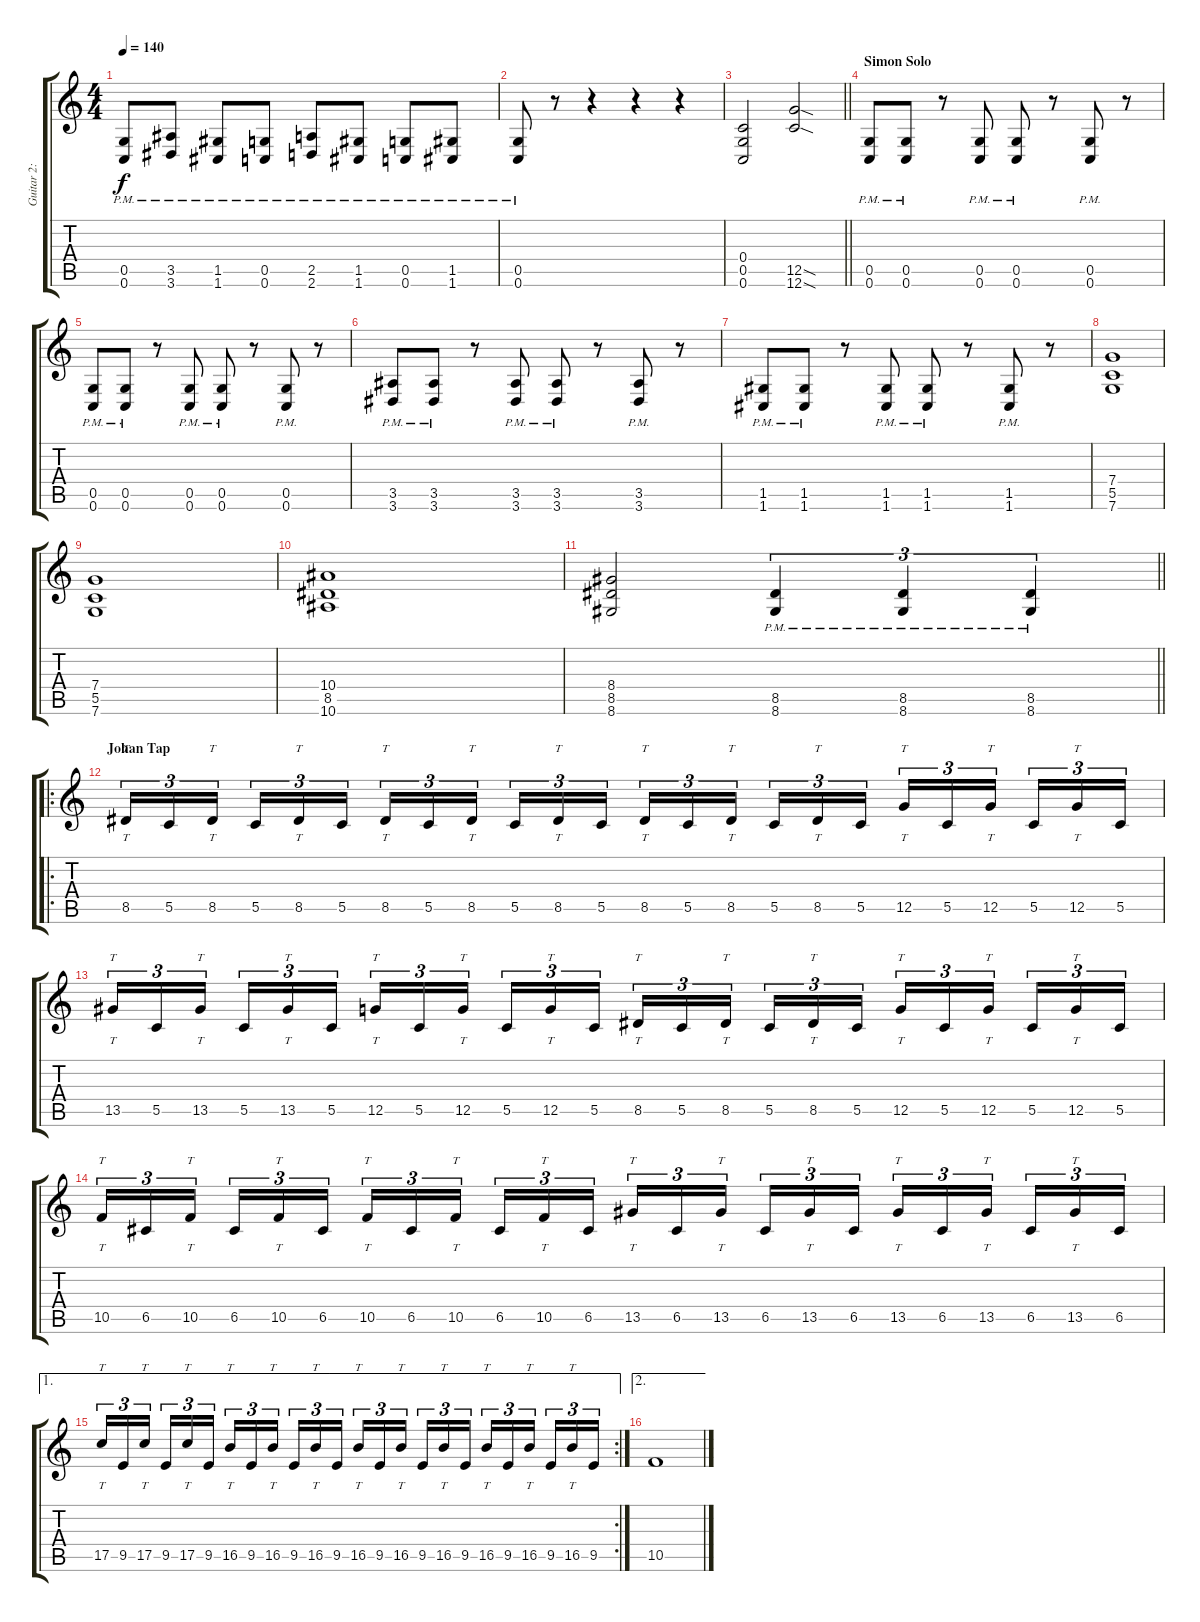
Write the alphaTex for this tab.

\track ("Guitar 2: Johan" "Guitar 2: ") {instrument overdrivenguitar}
\staff {score tabs}
\tuning (D4 A3 F3 C3 G2 C2) {hide}
\ts (4 4)
\section ("" "")
\tempo 140
\clef g2
\ks c
(0.5{pm} 0.6).8{dy f} (3.5{pm} 3.6).8 (1.5{pm} 1.6).8 (0.5{pm} 0.6).8 (2.5{pm} 2.6).8 (1.5{pm} 1.6).8 (0.5{pm} 0.6).8 (1.5{pm} 1.6).8 |
(0.5{pm} 0.6).8 r.8 r.4 r.4 r.4 |
\barLineRight lightlight
(0.4 0.5 0.6).2 (12.5{sod} 12.6{sod}).2 |
\section ("" "Simon Solo")
(0.5{pm} 0.6).8 (0.5{pm} 0.6).8 r.8 (0.5{pm} 0.6).8 (0.5{pm} 0.6).8 r.8 (0.5{pm} 0.6).8 r.8 |
(0.5{pm} 0.6).8 (0.5{pm} 0.6).8 r.8 (0.5{pm} 0.6).8 (0.5{pm} 0.6).8 r.8 (0.5{pm} 0.6).8 r.8 |
(3.5{pm} 3.6).8 (3.5{pm} 3.6).8 r.8 (3.5{pm} 3.6).8 (3.5{pm} 3.6).8 r.8 (3.5{pm} 3.6).8 r.8 |
(1.5{pm} 1.6).8 (1.5{pm} 1.6).8 r.8 (1.5{pm} 1.6).8 (1.5{pm} 1.6).8 r.8 (1.5{pm} 1.6).8 r.8 |
(7.4 5.5 7.6).1 |
(7.4 5.5 7.6).1 |
(10.4 8.5 10.6).1 |
\barLineRight lightlight
(8.4 8.5 8.6).2 (8.5{pm} 8.6).4{tu (3 2)} (8.5{pm} 8.6).4{tu (3 2)} (8.5{pm} 8.6).4{tu (3 2)} |
\ro
\section ("" "Johan Tap")
8.5.16{tt tu (3 2)} 5.5.16{tu (3 2)} 8.5.16{tt tu (3 2) beam splitsecondary} 5.5.16{tu (3 2)} 8.5.16{tt tu (3 2)} 5.5.16{tu (3 2)} 8.5.16{tt tu (3 2)} 5.5.16{tu (3 2)} 8.5.16{tt tu (3 2) beam splitsecondary} 5.5.16{tu (3 2)} 8.5.16{tt tu (3 2)} 5.5.16{tu (3 2)} 8.5.16{tt tu (3 2)} 5.5.16{tu (3 2)} 8.5.16{tt tu (3 2) beam splitsecondary} 5.5.16{tu (3 2)} 8.5.16{tt tu (3 2)} 5.5.16{tu (3 2)} 12.5.16{tt tu (3 2)} 5.5.16{tu (3 2)} 12.5.16{tt tu (3 2) beam splitsecondary} 5.5.16{tu (3 2)} 12.5.16{tt tu (3 2)} 5.5.16{tu (3 2)} |
13.5.16{tt tu (3 2)} 5.5.16{tu (3 2)} 13.5.16{tt tu (3 2) beam splitsecondary} 5.5.16{tu (3 2)} 13.5.16{tt tu (3 2)} 5.5.16{tu (3 2)} 12.5.16{tt tu (3 2)} 5.5.16{tu (3 2)} 12.5.16{tt tu (3 2) beam splitsecondary} 5.5.16{tu (3 2)} 12.5.16{tt tu (3 2)} 5.5.16{tu (3 2)} 8.5.16{tt tu (3 2)} 5.5.16{tu (3 2)} 8.5.16{tt tu (3 2) beam splitsecondary} 5.5.16{tu (3 2)} 8.5.16{tt tu (3 2)} 5.5.16{tu (3 2)} 12.5.16{tt tu (3 2)} 5.5.16{tu (3 2)} 12.5.16{tt tu (3 2) beam splitsecondary} 5.5.16{tu (3 2)} 12.5.16{tt tu (3 2)} 5.5.16{tu (3 2)} |
10.5.16{tt tu (3 2)} 6.5.16{tu (3 2)} 10.5.16{tt tu (3 2) beam splitsecondary} 6.5.16{tu (3 2)} 10.5.16{tt tu (3 2)} 6.5.16{tu (3 2)} 10.5.16{tt tu (3 2)} 6.5.16{tu (3 2)} 10.5.16{tt tu (3 2) beam splitsecondary} 6.5.16{tu (3 2)} 10.5.16{tt tu (3 2)} 6.5.16{tu (3 2)} 13.5.16{tt tu (3 2)} 6.5.16{tu (3 2)} 13.5.16{tt tu (3 2) beam splitsecondary} 6.5.16{tu (3 2)} 13.5.16{tt tu (3 2)} 6.5.16{tu (3 2)} 13.5.16{tt tu (3 2)} 6.5.16{tu (3 2)} 13.5.16{tt tu (3 2) beam splitsecondary} 6.5.16{tu (3 2)} 13.5.16{tt tu (3 2)} 6.5.16{tu (3 2)} |
\ae 1
\rc 2
17.5.16{tt tu (3 2)} 9.5.16{tu (3 2)} 17.5.16{tt tu (3 2) beam splitsecondary} 9.5.16{tu (3 2)} 17.5.16{tt tu (3 2)} 9.5.16{tu (3 2)} 16.5.16{tt tu (3 2)} 9.5.16{tu (3 2)} 16.5.16{tt tu (3 2) beam splitsecondary} 9.5.16{tu (3 2)} 16.5.16{tt tu (3 2)} 9.5.16{tu (3 2)} 16.5.16{tt tu (3 2)} 9.5.16{tu (3 2)} 16.5.16{tt tu (3 2) beam splitsecondary} 9.5.16{tu (3 2)} 16.5.16{tt tu (3 2)} 9.5.16{tu (3 2)} 16.5.16{tt tu (3 2)} 9.5.16{tu (3 2)} 16.5.16{tt tu (3 2) beam splitsecondary} 9.5.16{tu (3 2)} 16.5.16{tt tu (3 2)} 9.5.16{tu (3 2)} |
\ae 2
10.5.1
